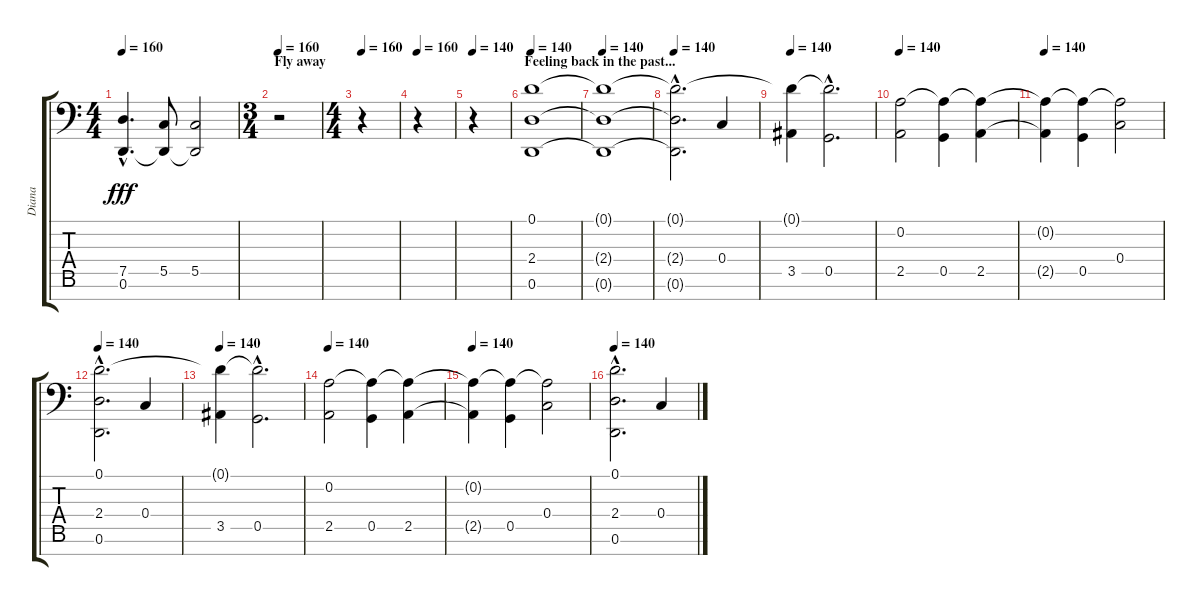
\track ("Diana" "Diana") {instrument drawbarorgan}
\staff {score tabs}
\tuning (D4 A3 F3 C3 G2 D2 A1) {hide}
\ts (4 4)
\tempo 160
\clef f4
\ks c
(7.5{hac t} 0.6{hac t}).4{d dy fff} (5.5 0.6{t}).8 (5.5 0.6{t}).2 |
\ts (3 4)
\section ("" "Fly away")
\tempo 160
r.2 |
\ts (4 4)
\tempo 160
r.4 |
\tempo 160
r.4 |
\tempo 140
r.4 |
\section ("" "Feeling back in the past...")
\tempo 140
(0.1 2.4 0.6).1 |
\tempo 140
(0.1{t} 2.4{t} 0.6{t}).1 |
\tempo 140
(0.1{hac t} 2.4{hac t} 0.6{hac t}).2{d} 0.4.4 |
\tempo 140
(0.1{t} 3.5).4 (0.1{hac t} 0.5{hac}).2{d} |
\tempo 140
(0.2 2.5).2 (0.2{t} 0.5).4 (0.2{t} 2.5).4 |
\tempo 140
(0.2{t} 2.5{t}).4 (0.2{t} 0.5).4 (0.2{t} 0.4).2 |
\tempo 140
(0.1{hac} 2.4{hac} 0.6{hac}).2{d} 0.4.4 |
\tempo 140
(0.1{t} 3.5).4 (0.1{hac t} 0.5{hac}).2{d} |
\tempo 140
(0.2 2.5).2 (0.2{t} 0.5).4 (0.2{t} 2.5).4 |
\tempo 140
(0.2{t} 2.5{t}).4 (0.2{t} 0.5).4 (0.2{t} 0.4).2 |
\tempo 140
(0.1{hac} 2.4{hac} 0.6{hac}).2{d} 0.4.4
